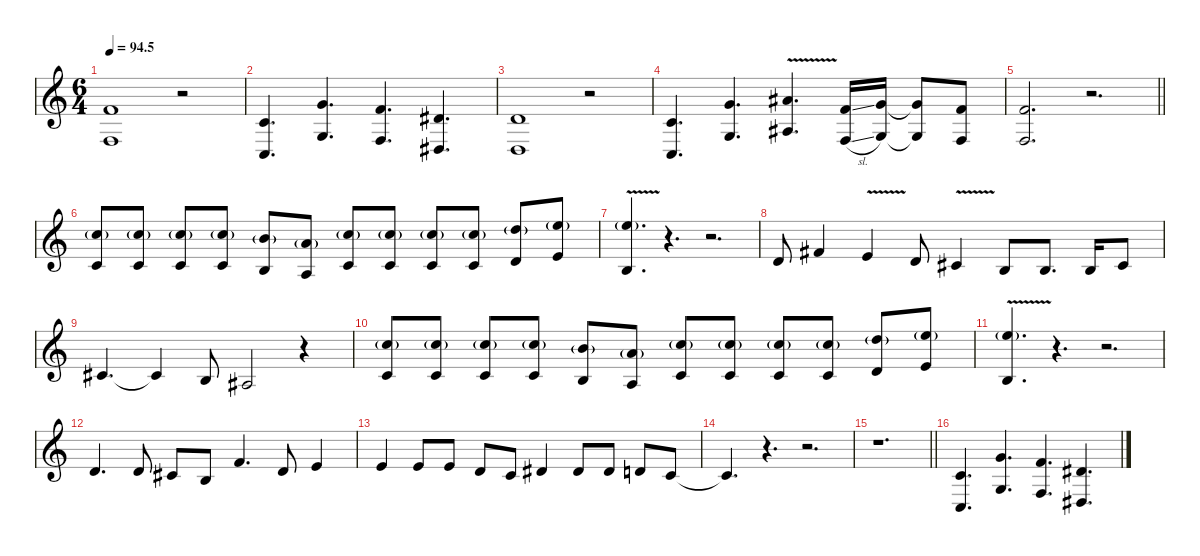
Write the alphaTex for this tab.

\defaultSystemsLayout 4
\hideDynamics
\bracketExtendMode nobrackets
\singleTrackTrackNamePolicy hidden
\multiTrackTrackNamePolicy hidden
\firstSystemTrackNameMode fullname
\firstSystemTrackNameOrientation horizontal
\otherSystemsTrackNameOrientation horizontal
\track ("Vocals" "vln.") {defaultSystemsLayout 4 instrument violin}
\staff {score}
\tuning (E4 B3 G3 D3 A2 E2)
\ts (6 4)
\tempo
94.5
\accidentals auto
\clef g2
\ottava regular
\simile none
\ks c
(6.2 3.4).1{dy f beam Up} r.2{beam Up} |
(5.3 3.5).4{d beam Up} (8.2 5.4).4{d dy ff beam Up} (6.2 3.4).4{d dy f beam Up} (8.3{acc #} 6.5{acc #}).4{d beam Up} |
(7.3 5.5).1{beam Up} r.2{beam Up} |
(5.3 3.5).4{d beam Up} (8.2 5.4).4{d beam Up} (11.2{v acc #} 8.4{v acc #}).4{d beam Up} (6.2{sl} 3.4{sl}).16{beam Up} (8.2 5.4).16{beam Up} (8.2{t} 5.4{t}).8{beam Up} (3.4 6.2).8{beam Up} |
\barLineRight lightlight
(6.2 3.4).2{d beam Up} r.2{d beam Up} |
(13.2{g} 10.4).8{dy ff beam Up} (13.2{g} 10.4).8{beam Up} (13.2{g} 10.4).8{beam Up} (13.2{g} 10.4).8{beam Up} (12.2{g} 9.4).8{beam Up} (10.2{g} 7.4).8{beam Up} (13.2{g} 10.4).8{beam Up} (13.2{g} 10.4).8{beam Up} (13.2{g} 10.4).8{beam Up} (13.2{g} 10.4).8{beam Up} (15.2{g} 7.3).8{beam Up} (17.2{g} 9.3).8{beam Up} |
(17.2{v g} 9.4{v}).4{d beam Up} r.4{d beam Up} r.2{d beam Up} |
7.3.8{beam Up} 7.2{acc #}.4{beam Up} 5.2{v}.4{beam Up} 7.3.8{beam Up} 6.3{v acc #}.4{beam Up} 4.3.8{beam Up} 4.3.8{d beam Up} 4.3.16{beam Up} 6.3{acc #}.8{beam Up} |
6.3{acc #}.4{d beam Up} 6.3{t acc #}.4{dy f beam Up} 4.3.8{beam Up} 3.3{acc #}.2{beam Up} r.4{beam Up} |
(13.2{g} 10.4).8{dy ff beam Up} (13.2{g} 10.4).8{beam Up} (13.2{g} 10.4).8{beam Up} (13.2{g} 10.4).8{beam Up} (12.2{g} 9.4).8{beam Up} (10.2{g} 7.4).8{beam Up} (13.2{g} 10.4).8{beam Up} (13.2{g} 10.4).8{beam Up} (13.2{g} 10.4).8{beam Up} (13.2{g} 10.4).8{beam Up} (15.2{g} 7.3).8{beam Up} (17.2{g} 9.3).8{beam Up} |
(17.2{v g} 9.4{v}).4{d beam Up} r.4{d beam Up} r.2{d beam Up} |
7.3.4{d beam Up} 7.3.8{beam Up} 6.3{acc #}.8{beam Up} 4.3.8{beam Up} 6.2.4{d beam Up} 3.2.8{beam Up} 5.2.4{beam Up} |
5.2.4{beam Up} 5.2.8{beam Up} 5.2.8{beam Up} 3.2.8{beam Up} 5.3.8{beam Up} 4.2{acc #}.4{beam Up} 4.2{acc #}.8{beam Up} 4.2{acc #}.8{beam Up} 3.2.8{dy f beam Up} 5.3.8{beam Up} |
5.3{t}.4{d beam Up} r.4{d beam Up} r.2{d beam Up} |
\barLineRight lightlight
r.1{d beam Down} |
(5.3 3.5).4{d beam Up} (8.2 5.4).4{d dy ff beam Up} (6.2 3.4).4{d dy f beam Up} (8.3{acc #} 6.5{acc #}).4{d beam Up}
